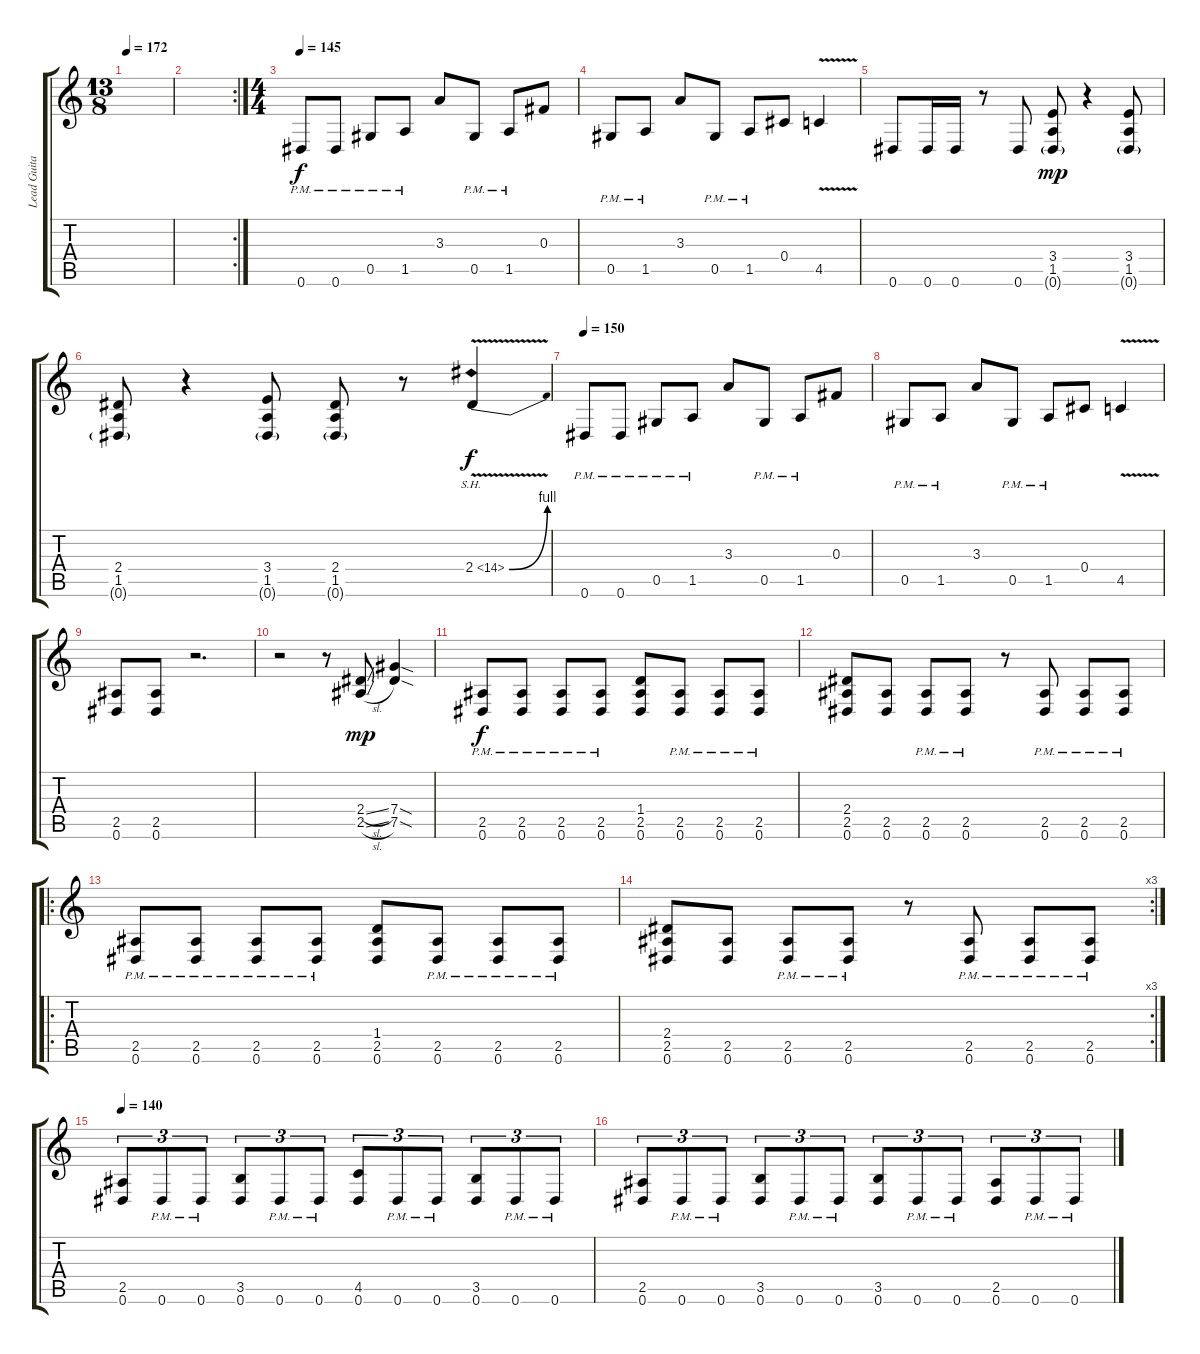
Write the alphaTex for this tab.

\track ("Lead Guitar" "Lead Guita") {instrument distortionguitar}
\staff {score tabs}
\tuning (Eb4 Bb3 Gb3 Db3 Ab2 Eb2) {hide}
\ts (13 8)
\tempo 172
\clef g2
\ks c
|
\rc 2
|
\ts (4 4)
\tempo 145
0.6{pm}.8 0.6{pm}.8 0.5{pm}.8 1.5{pm}.8 3.3.8 0.5{pm}.8 1.5{pm}.8 0.3.8 |
0.5{pm}.8 1.5{pm}.8 3.3.8 0.5{pm}.8 1.5{pm}.8 0.4.8 4.5{v}.4 |
0.6.8 0.6.16 0.6.16 r.8 0.6.8 (3.4 1.5 0.6{g}).8{dy mp} r.4 (3.4 1.5 0.6{g}).8 |
(2.4 1.5 0.6{g}).8 r.4 (3.4 1.5 0.6{g}).8 (2.4 1.5 0.6{g}).8 r.8 2.4{be (bend 0 0 60 4) sh 12 v}.4{dy f} |
\tempo 150
0.6{pm}.8 0.6{pm}.8 0.5{pm}.8 1.5{pm}.8 3.3.8 0.5{pm}.8 1.5{pm}.8 0.3.8 |
0.5{pm}.8 1.5{pm}.8 3.3.8 0.5{pm}.8 1.5{pm}.8 0.4.8 4.5{v}.4 |
(2.5 0.6).8 (2.5 0.6).8 r.2{d} |
r.2 r.8 (2.4{sl} 2.5{sl}).8{dy mp} (7.4{sod} 7.5{sod}).4 |
(2.5{pm} 0.6{pm}).8{dy f} (2.5{pm} 0.6{pm}).8 (2.5{pm} 0.6{pm}).8 (2.5{pm} 0.6{pm}).8 (1.4 2.5 0.6).8 (2.5{pm} 0.6{pm}).8 (2.5{pm} 0.6{pm}).8 (2.5{pm} 0.6{pm}).8 |
(2.4 2.5 0.6).8 (2.5 0.6).8 (2.5{pm} 0.6{pm}).8 (2.5{pm} 0.6{pm}).8 r.8 (2.5{pm} 0.6{pm}).8 (2.5{pm} 0.6{pm}).8 (2.5{pm} 0.6{pm}).8 |
\ro
(2.5{pm} 0.6{pm}).8 (2.5{pm} 0.6{pm}).8 (2.5{pm} 0.6{pm}).8 (2.5{pm} 0.6{pm}).8 (1.4 2.5 0.6).8 (2.5{pm} 0.6{pm}).8 (2.5{pm} 0.6{pm}).8 (2.5{pm} 0.6{pm}).8 |
\rc 3
(2.4 2.5 0.6).8 (2.5 0.6).8 (2.5{pm} 0.6{pm}).8 (2.5{pm} 0.6{pm}).8 r.8 (2.5{pm} 0.6{pm}).8 (2.5{pm} 0.6{pm}).8 (2.5{pm} 0.6{pm}).8 |
\tempo 140
(2.5 0.6).8{tu (3 2)} 0.6{pm}.8{tu (3 2)} 0.6{pm}.8{tu (3 2)} (3.5 0.6).8{tu (3 2)} 0.6{pm}.8{tu (3 2)} 0.6{pm}.8{tu (3 2)} (4.5 0.6).8{tu (3 2)} 0.6{pm}.8{tu (3 2)} 0.6{pm}.8{tu (3 2)} (3.5 0.6).8{tu (3 2)} 0.6{pm}.8{tu (3 2)} 0.6{pm}.8{tu (3 2)} |
(2.5 0.6).8{tu (3 2)} 0.6{pm}.8{tu (3 2)} 0.6{pm}.8{tu (3 2)} (3.5 0.6).8{tu (3 2)} 0.6{pm}.8{tu (3 2)} 0.6{pm}.8{tu (3 2)} (3.5 0.6).8{tu (3 2)} 0.6{pm}.8{tu (3 2)} 0.6{pm}.8{tu (3 2)} (2.5 0.6).8{tu (3 2)} 0.6{pm}.8{tu (3 2)} 0.6{pm}.8{tu (3 2)}
